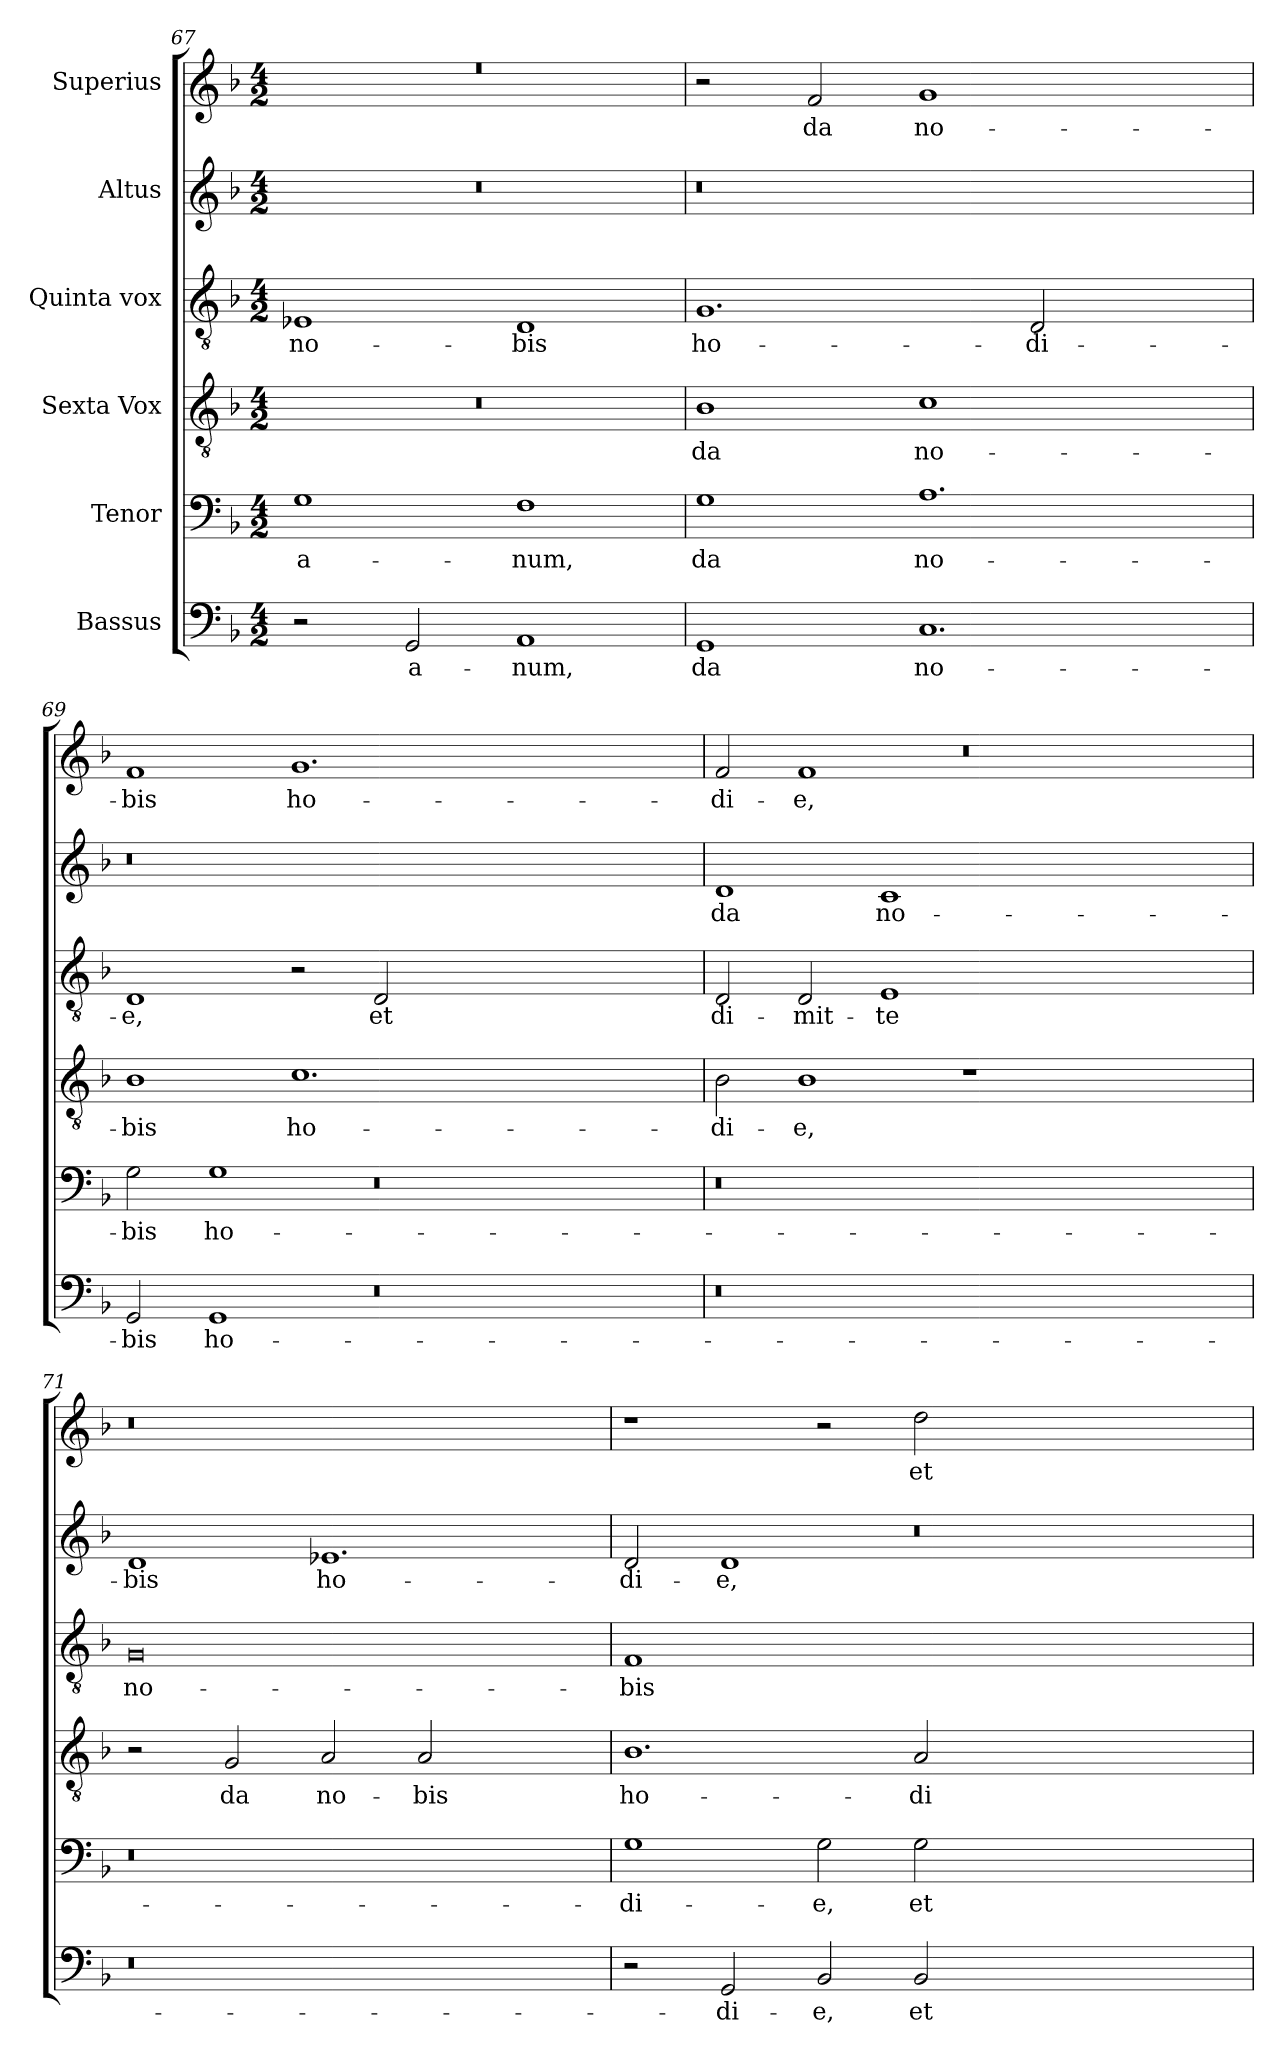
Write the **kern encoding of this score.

**kern	**text	**kern	**text	**kern	**text	**kern	**text	**kern	**text	**kern	**text
*part6	*part6	*part5	*part5	*part4	*part4	*part3	*part3	*part2	*part2	*part1	*part1
*staff6	*staff6	*staff5	*staff5	*staff4	*staff4	*staff3	*staff3	*staff2	*staff2	*staff1	*staff1
*I"Bassus	*	*I"Tenor	*	*I"Sexta Vox	*	*I"Quinta vox	*	*I"Altus	*	*I"Superius	*
*clefF4	*	*clefF4	*	*clefGv2	*	*clefGv2	*	*clefG2	*	*clefG2	*
*k[b-]	*	*k[b-]	*	*k[b-]	*	*k[b-]	*	*k[b-]	*	*k[b-]	*
*F:	*	*F:	*	*F:	*	*F:	*	*F:	*	*F:	*
*M4/2	*	*M4/2	*	*M4/2	*	*M4/2	*	*M4/2	*	*M4/2	*
=67	=67	=67	=67	=67	=67	=67	=67	=67	=67	=67	=67
!	!	!	!LO:LY:b	!	!	!	!LO:LY:b	!	!	!	!
*	*	*	*	*	*	*	*	*	*	*^	*
2r	.	1G	-a-	0r	.	1E-	no-	0r	.	0r	0ryy	.
!	!LO:LY:b	!	!	!	!	!	!	!	!	!	!	!
2GG/	-a-	.	.	.	.	.	.	.	.	.	.	.
!	!LO:LY:b	!	!LO:LY:b	!	!	!	!LO:LY:b	!	!	!	!	!
1AA	-num,	1F	-num,	.	.	1D	-bis	.	.	.	.	.
=68	=68	=68	=68	=68	=68	=68	=68	=68	=68	=68	=68	=68
!	!LO:LY:b	!	!LO:LY:b	!	!LO:LY:b	!	!LO:LY:b	!	!	!	!	!
1GG	da	1G	da	1B-	da	1.G	ho-	0r	.	2r	0ryy	.
!	!	!	!	!	!	!	!	!	!	!	!	!LO:LY:b
.	.	.	.	.	.	.	.	.	.	2f/	.	da
!	!LO:LY:b	!	!LO:LY:b	!	!LO:LY:b	!	!	!	!	!	!	!LO:LY:b
1.C	no-	1.A	no-	1c	no-	.	.	.	.	1g	.	no-
!	!	!	!	!	!	!	!LO:LY:b	!	!	!	!	!
.	.	.	.	.	.	2D/	-di-	.	.	.	.	.
.	.	.	.	2ryy	.	2ryy	.	2ryy	.	2ryy	2ryy	.
=69	=69	=69	=69	=69	=69	=69	=69	=69	=69	=69	=69	=69
!	!LO:LY:b	!	!LO:LY:b	!	!LO:LY:b	!	!LO:LY:b	!	!	!	!	!LO:LY:b
2GG/	-bis	2G\	-bis	1B-	-bis	1D	-e,	0r	.	1f	1ryy	-bis
!	!LO:LY:b	!	!LO:LY:b	!	!	!	!	!	!	!	!	!
1GG	ho-	1G	ho-	.	.	.	.	.	.	.	.	.
!	!	!	!	!	!LO:LY:b	!	!	!	!	!	!	!LO:LY:b
.	.	.	.	1.c	ho-	2r	.	.	.	1.g	2ryy	ho-
!	!	!	!	!	!	!	!LO:LY:b	!	!	!	!	!
0r	.	0r	.	.	.	2D/	et	.	.	.	2ryy	.
.	.	.	.	.	.	1.ryy	.	1.ryy	.	.	1ryy	.
.	.	.	.	1ryy	.	.	.	.	.	1ryy	.	.
.	.	.	.	.	.	.	.	.	.	.	2ryy	.
=70	=70	=70	=70	=70	=70	=70	=70	=70	=70	=70	=70	=70
!	!	!	!	!	!LO:LY:b	!	!LO:LY:b	!	!LO:LY:b	!	!	!LO:LY:b
0r	.	0r	.	2B-\	-di-	2D/	di-	1d	da	2f/	0ryy	-di-
!	!	!	!	!	!LO:LY:b	!	!LO:LY:b	!	!	!	!	!LO:LY:b
.	.	.	.	1B-	-e,	2D/	-mit-	.	.	1f	.	-e,
!	!	!	!	!	!	!	!LO:LY:b	!	!LO:LY:b	!	!	!
.	.	.	.	.	.	1E	-te	1c	no-	.	.	.
.	.	.	.	1r	.	.	.	.	.	0r	.	.
1.ryy	.	1.ryy	.	.	.	1.ryy	.	1.ryy	.	.	1.ryy	.
.	.	.	.	1ryy	.	.	.	.	.	.	.	.
=71	=71	=71	=71	=71	=71	=71	=71	=71	=71	=71	=71	=71
!	!	!	!	!	!	!	!LO:LY:b	!	!LO:LY:b	!	!	!
0r	.	0r	.	2r	.	0G	no-	1d	-bis	0r	0ryy	.
!	!	!	!	!	!LO:LY:b	!	!	!	!	!	!	!
.	.	.	.	2G/	da	.	.	.	.	.	.	.
!	!	!	!	!	!LO:LY:b	!	!	!	!LO:LY:b	!	!	!
.	.	.	.	2A/	no-	.	.	1.e-	ho-	.	.	.
!	!	!	!	!	!LO:LY:b	!	!	!	!	!	!	!
.	.	.	.	2A/	-bis	.	.	.	.	.	.	.
2ryy	.	2ryy	.	2ryy	.	2ryy	.	.	.	2ryy	2ryy	.
=72	=72	=72	=72	=72	=72	=72	=72	=72	=72	=72	=72	=72
!	!	!	!LO:LY:b	!	!LO:LY:b	!	!LO:LY:b	!	!LO:LY:b	!	!	!
2r	.	1G	-di-	1.B-	ho-	1F	-bis	2d/	-di-	1r	1ryy	.
!	!LO:LY:b	!	!	!	!	!	!	!	!LO:LY:b	!	!	!
2GG/	-di-	.	.	.	.	.	.	1d	-e,	.	.	.
!	!LO:LY:b	!	!LO:LY:b	!	!	!	!	!	!	!	!	!
2BB-/	-e,	2G\	-e,	.	.	0ryy	.	.	.	2r	2ryy	.
!	!LO:LY:b	!	!LO:LY:b	!	!LO:LY:b	!	!	!	!	!	!	!LO:LY:b
2BB-/	et	2G\	et	2A/	-di-	.	.	0r	.	2dd\	2ryy	et
1.ryy	.	1.ryy	.	1.ryy	.	.	.	.	.	1.ryy	1.ryy	.
.	.	.	.	.	.	2ryy	.	.	.	.	.	.
*	*	*	*	*	*	*	*	*	*	*v	*v	*
=	=	=	=	=	=	=	=	=	=	=	=
*-	*-	*-	*-	*-	*-	*-	*-	*-	*-	*-	*-
